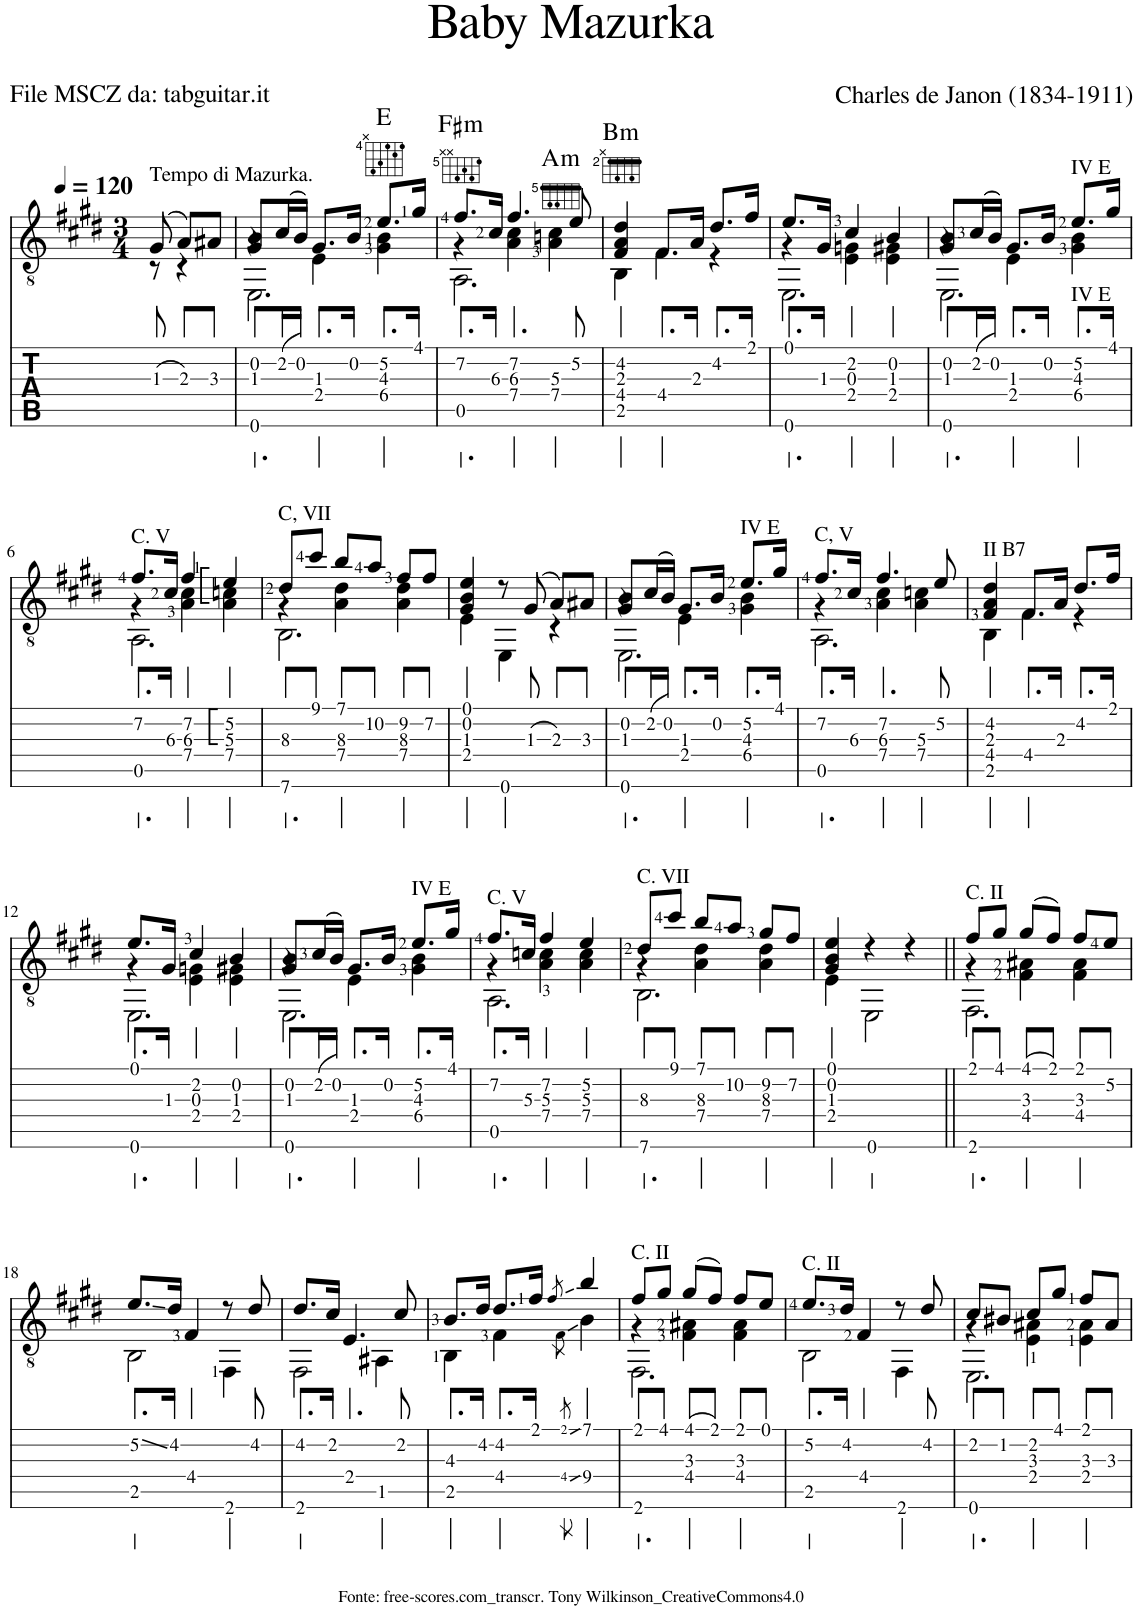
**kern	**kern	**harte
*part2	*part1	*part1
*staff2	*staff1	*
*I"Chitarra classica (Intavolatura)	*I"Guitar	*
*stria6	*	*
*	*clefGv2	*
*k[f#c#g#d#]	*k[f#c#g#d#]	*
*M3/4	*M3/4	*
*MM120	*MM120	*
=	=	=
*^	*^	*
!	!	!LO:TX:a:t=Tempo di Mazurka.	!	!
(8G#/	8r	(8G#/	8r	.
8A/L)	4r	8A/L)	4r	.
8A#X/J	.	8A#X/J	.	.
=1	=1	=1	=1	=1
*	*^	*	*^	*
8G#/ 8B/L	4r	2.EE\	8G#/ 8B/L	4r	2.EE\	.
(16c#/L	.	.	(16c#/L	.	.	.
16B/JJ)	.	.	16B/JJ)	.	.	.
8.G#/L	4E\	.	8.G#/L	4E\	.	.
16B/Jk	.	.	16B/Jk	.	.	.
8.e/L	4G#\ 4B\	.	8.e/L	4G#\ 4B\	.	E:maj
16g#/Jk	.	.	16g#/Jk	.	.	.
=2	=2	=2	=2	=2	=2	=2
!	!	!	!	!	!	!LO:H:kt=m
8.f#/L	4r	2.AA\	8.f#/L	4r	2.AA\	F#:min
16c#/Jk	.	.	16c#/Jk	.	.	.
4.f#/	4A\ 4c#\	.	4.f#/	4A\ 4c#\	.	.
!	!	!	!	!	!	!LO:H:kt=m
.	4A\ 4cn\	.	.	4A\ 4cn\	.	A:min
8e/	.	.	8e/	.	.	.
*	*v	*v	*	*	*	*
*	*	*	*v	*v	*
=3	=3	=3	=3	=3
!	!	!	!	!LO:H:kt=m
4F#/ 4A/ 4d#/	4BB\	4F#/ 4A/ 4d#/	4BB\	B:min
8.F#/L	4F#\	8.F#/L	4F#\	.
16A/Jk	.	16A/Jk	.	.
8.d#/L	4r	8.d#/L	4r	.
16f#/Jk	.	16f#/Jk	.	.
=4	=4	=4	=4	=4
*	*^	*	*^	*
8.e/L	4r	2.EE\	8.e/L	4r	2.EE\	.
16G#/Jk	.	.	16G#/Jk	.	.	.
4c#/	4E\ 4Gn\	.	4c#/	4E\ 4Gn\	.	.
4B/	4E\ 4G#X\	.	4B/	4E\ 4G#X\	.	.
=5	=5	=5	=5	=5	=5	=5
8G#/ 8B/L	4r	2.EE\	8G#/ 8B/L	4r	2.EE\	.
(16c#/L	.	.	(16c#/L	.	.	.
16B/JJ)	.	.	16B/JJ)	.	.	.
8.G#/L	4E\	.	8.G#/L	4E\	.	.
16B/Jk	.	.	16B/Jk	.	.	.
!	!	!	!LO:TX:a:t=IV E	!	!	!
!LO:TX:a:t=IV E	!	!	!	!	!	!
8.e/L	4G#\ 4B\	.	8.e/L	4G#\ 4B\	.	.
16g#/Jk	.	.	16g#/Jk	.	.	.
!!LO:LB:g=z	!!	!!
=6	=6	=6	=6	=6	=6	=6
!	!	!	!LO:TX:a:t=C. V	!	!	!
8.f#/L	4r	2.AA\	8.f#/L	4r	2.AA\	.
16c#/Jk	.	.	16c#/Jk	.	.	.
4f#/	4A\ 4c#\	.	4f#/	4A\ 4c#\	.	.
4e/	4A\ 4cn\	.	4e/	4A\ 4cn\	.	.
=7	=7	=7	=7	=7	=7	=7
!	!	!	!LO:TX:a:t=C, VII	!	!	!
8d#/L	4r	2.BB\	8d#/L	4r	2.BB\	.
8cc#/J	.	.	8cc#/J	.	.	.
8b/L	4A\ 4d#\	.	8b/L	4A\ 4d#\	.	.
8a/J	.	.	8a/J	.	.	.
8g#/L	4A\ 4d#\	.	8f#/L	4A\ 4d#\	.	.
8f#/J	.	.	8f#/J	.	.	.
*	*v	*v	*	*	*	*
*	*	*	*v	*v	*
=8	=8	=8	=8	=8
4G#/ 4B/ 4e/	4E\	4G#/ 4B/ 4e/	4E\	.
8r	4EE\	8r	4EE\	.
(8G#/	.	(8G#/	.	.
8A/L)	4r	8A/L)	4r	.
8A#X/J	.	8A#X/J	.	.
=9	=9	=9	=9	=9
*	*^	*	*^	*
8G#/ 8B/L	4r	2.EE\	8G#/ 8B/L	4r	2.EE\	.
(16c#/L	.	.	(16c#/L	.	.	.
16B/JJ)	.	.	16B/JJ)	.	.	.
8.G#/L	4E\	.	8.G#/L	4E\	.	.
16B/Jk	.	.	16B/Jk	.	.	.
!	!	!	!LO:TX:a:t=IV E	!	!	!
8.e/L	4G#\ 4B\	.	8.e/L	4G#\ 4B\	.	.
16g#/Jk	.	.	16g#/Jk	.	.	.
=10	=10	=10	=10	=10	=10	=10
!	!	!	!LO:TX:a:t=C, V	!	!	!
8.f#/L	4r	2.AA\	8.f#/L	4r	2.AA\	.
16c#/Jk	.	.	16c#/Jk	.	.	.
4.f#/	4A\ 4c#\	.	4.f#/	4A\ 4c#\	.	.
.	4A\ 4cn\	.	.	4A\ 4cn\	.	.
8e/	.	.	8e/	.	.	.
*	*v	*v	*	*	*	*
*	*	*	*v	*v	*
=11	=11	=11	=11	=11
!	!	!LO:TX:a:t=II B7	!	!
4F#/ 4A/ 4d#/	4BB\	4F#/ 4A/ 4d#/	4BB\	.
8.F#/L	4F#\	8.F#/L	4F#\	.
16A/Jk	.	16A/Jk	.	.
8.d#/L	4r	8.d#/L	4r	.
16f#/Jk	.	16f#/Jk	.	.
!!LO:LB:g=z
=12	=12	=12	=12	=12
*	*^	*	*^	*
8.e/L	4r	2.EE\	8.e/L	4r	2.EE\	.
16G#/Jk	.	.	16G#/Jk	.	.	.
4c#/	4E\ 4Gn\	.	4c#/	4E\ 4Gn\	.	.
4B/	4E\ 4G#X\	.	4B/	4E\ 4G#X\	.	.
=13	=13	=13	=13	=13	=13	=13
8G#/ 8B/L	4r	2.EE\	8G#/ 8B/L	4r	2.EE\	.
(16c#/L	.	.	(16c#/L	.	.	.
16B/JJ)	.	.	16B/JJ)	.	.	.
8.G#/L	4E\	.	8.G#/L	4E\	.	.
16B/Jk	.	.	16B/Jk	.	.	.
!	!	!	!LO:TX:a:t=IV E	!	!	!
8.e/L	4G#\ 4B\	.	8.e/L	4G#\ 4B\	.	.
16g#/Jk	.	.	16g#/Jk	.	.	.
=14	=14	=14	=14	=14	=14	=14
!	!	!	!LO:TX:a:t=C. V	!	!	!
8.f#/L	4r	2.AA\	8.f#/L	4r	2.AA\	.
16cn/Jk	.	.	16cn/Jk	.	.	.
4f#/	4A\ 4c\	.	4f#/	4A\ 4c\	.	.
4e/	4A\ 4c\	.	4e/	4A\ 4c\	.	.
=15	=15	=15	=15	=15	=15	=15
!	!	!	!LO:TX:a:t=C. VII	!	!	!
8d#/L	4r	2.BB\	8d#/L	4r	2.BB\	.
8cc#/J	.	.	8cc#/J	.	.	.
8b/L	4A\ 4d#\	.	8b/L	4A\ 4d#\	.	.
8a/J	.	.	8a/J	.	.	.
8g#/L	4A\ 4d#\	.	8g#/L	4A\ 4d#\	.	.
8f#/J	.	.	8f#/J	.	.	.
*	*v	*v	*	*	*	*
*	*	*	*v	*v	*
=16	=16	=16	=16	=16
4G#/ 4B/ 4e/	4E\	4G#/ 4B/ 4e/	4E\	.
4r	2EE\	4r	2EE\	.
4r	.	4r	.	.
=17||	=17||	=17||	=17||	=17||
*	*^	*	*^	*
!	!	!	!LO:TX:a:t=C. II	!	!	!
8f#/L	4r	2.FF#\	8f#/L	4r	2.FF#\	.
8g#/J	.	.	8g#/J	.	.	.
(8g#/L	4F#\ 4A#X\	.	(8g#/L	4F#\ 4A#X\	.	.
8f#/J)	.	.	8f#/J)	.	.	.
8f#/L	4F#\ 4A#\	.	8f#/L	4F#\ 4A#\	.	.
8e/J	.	.	8e/J	.	.	.
*	*v	*v	*	*	*	*
*	*	*	*v	*v	*
!!LO:LB:g=z
=18	=18	=18	=18	=18
8.e/L	2BB\	8.e/L	2BB\	.
16d#/Jk	.	16d#/Jk	.	.
4F#/	.	4F#/	.	.
8r	4FF#\	8r	4FF#\	.
8d#/	.	8d#/	.	.
=19	=19	=19	=19	=19
8.d#/L	2FF#\	8.d#/L	2FF#\	.
16c#/Jk	.	16c#/Jk	.	.
4.E/	.	4.E/	.	.
.	4AA#X\	.	4AA#X\	.
8c#/	.	8c#/	.	.
=20	=20	=20	=20	=20
8.B/L	4BB\	8.B/L	4BB\	.
16d#/Jk	.	16d#/Jk	.	.
8.d#/L	4F#\	8.d#/L	4F#\	.
16f#/Jk	.	16f#/Jk	.	.
8qf#/	8qF#\	8qf#/	8qF#\	.
4b/	4B\	4b/	4B\	.
=21	=21	=21	=21	=21
*	*^	*	*^	*
!	!	!	!LO:TX:a:t=C. II	!	!	!
8f#/L	4r	2.FF#\	8f#/L	4r	2.FF#\	.
8g#/J	.	.	8g#/J	.	.	.
(8g#/L	4F#\ 4A#X\	.	(8g#/L	4F#\ 4A#X\	.	.
8f#/J)	.	.	8f#/J)	.	.	.
8f#/L	4F#\ 4A#\	.	8f#/L	4F#\ 4A#\	.	.
8e/J	.	.	8e/J	.	.	.
*	*v	*v	*	*	*	*
*	*	*	*v	*v	*
=22	=22	=22	=22	=22
!	!	!LO:TX:a:t=C. II	!	!
8.e/L	2BB\	8.e/L	2BB\	.
16d#/Jk	.	16d#/Jk	.	.
4F#/	.	4F#/	.	.
8r	4FF#\	8r	4FF#\	.
8d#/	.	8d#/	.	.
=23	=23	=23	=23	=23
*	*^	*	*^	*
8c#/L	4r	2.EE\	8c#/L	4r	2.EE\	.
8B#X/J	.	.	8B#X/J	.	.	.
8c#/L	4E\ 4A#X\	.	8c#/L	4E\ 4A#X\	.	.
8g#/J	.	.	8g#/J	.	.	.
8f#/L	4E\ 4A#\	.	8f#/L	4E\ 4A#\	.	.
8A#/J	.	.	8A#/J	.	.	.
*v	*v	*v	*	*	*	*
*	*v	*v	*v	*
=	=	=
*-	*-	*-
